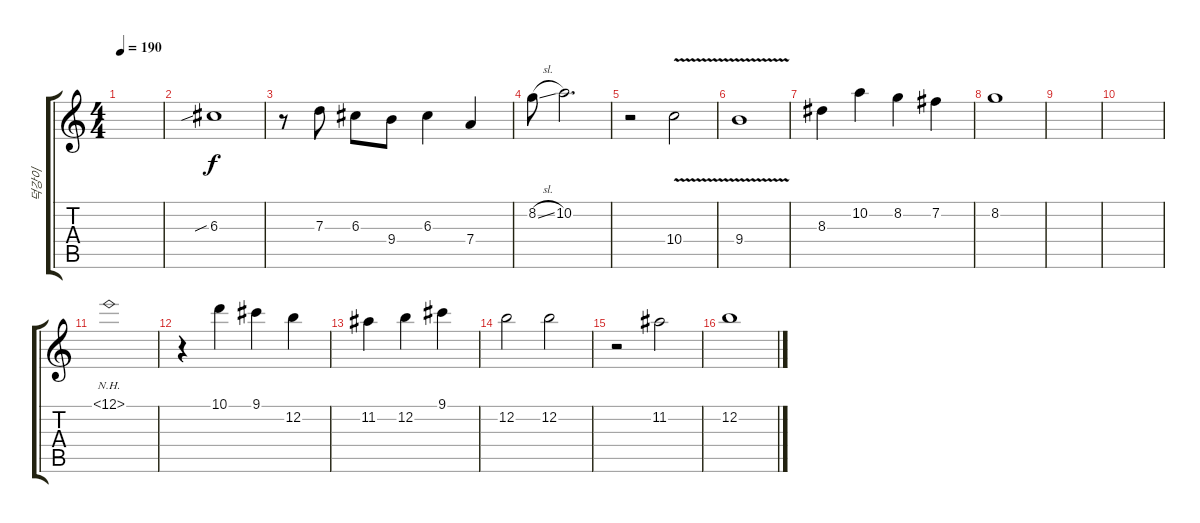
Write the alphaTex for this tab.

\track ("덕강이" "덕강이") {instrument acousticguitarsteel}
\staff {score tabs}
\tuning (E4 B3 G3 D3 A2 E2) {hide}
\ts (4 4)
\tempo 190
\clef g2
\ks c
|
6.3{sib}.1 |
r.8 7.3.8 6.3.8 9.4.8 6.3.4 7.4.4 |
8.2{sl}.8 10.2.2{d} |
r.2 10.4{v}.2 |
9.4{v}.1 |
8.3.4 10.2.4 8.2.4 7.2.4 |
8.2.1 |
|
|
12.1{nh}.1 |
r.4 10.1.4 9.1.4 12.2.4 |
11.2.4 12.2.4 9.1.4 |
12.2.2 12.2.2 |
r.2 11.2.2 |
12.2.1
